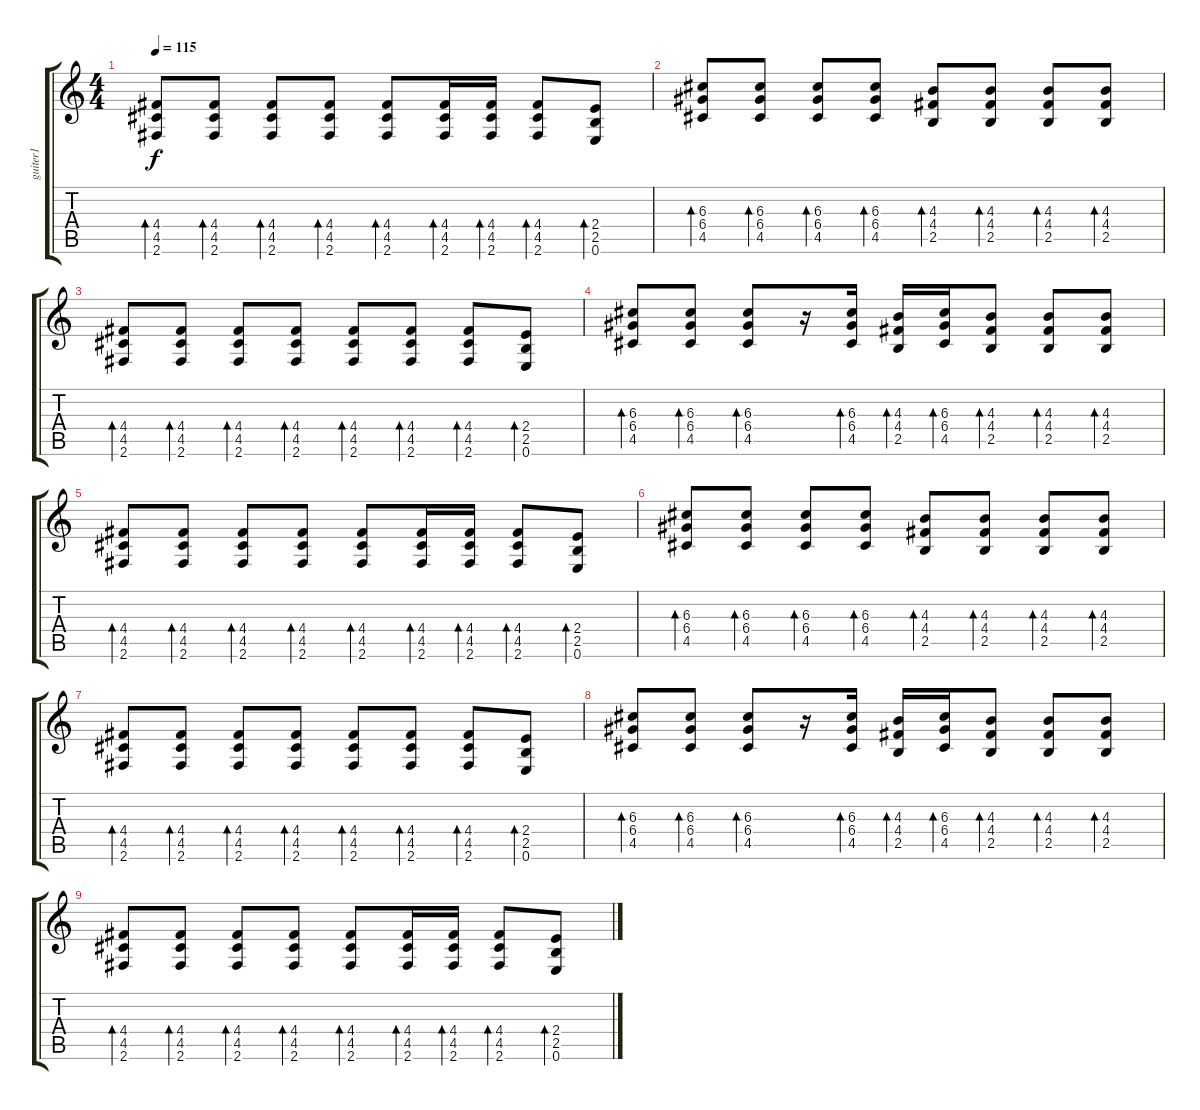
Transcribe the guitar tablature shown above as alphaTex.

\track ("guiter1" "guiter1") {instrument acousticguitarsteel}
\staff {score tabs}
\tuning (E4 B3 G3 D3 A2 E2) {hide}
\ts (4 4)
\tempo 115
\clef g2
\ks c
(4.4 4.5 2.6).8{bd 120 dy f} (4.4 4.5 2.6).8{bd 120} (4.4 4.5 2.6).8{bd 120} (4.4 4.5 2.6).8{bd 120} (4.4 4.5 2.6).8{bd 120} (4.4 4.5 2.6).16{bd 120} (4.4 4.5 2.6).16{bd 120} (4.4 4.5 2.6).8{bd 120} (2.4 2.5 0.6).8{bd 120} |
(6.3 6.4 4.5).8{bd 120} (6.3 6.4 4.5).8{bd 120} (6.3 6.4 4.5).8{bd 120} (6.3 6.4 4.5).8{bd 120} (4.3 4.4 2.5).8{bd 120} (4.3 4.4 2.5).8{bd 120} (4.3 4.4 2.5).8{bd 120} (4.3 4.4 2.5).8{bd 120} |
(4.4 4.5 2.6).8{bd 120} (4.4 4.5 2.6).8{bd 120} (4.4 4.5 2.6).8{bd 120} (4.4 4.5 2.6).8{bd 120} (4.4 4.5 2.6).8{bd 120} (4.4 4.5 2.6).8{bd 120} (4.4 4.5 2.6).8{bd 120} (2.4 2.5 0.6).8{bd 120} |
(6.3 6.4 4.5).8{bd 120} (6.3 6.4 4.5).8{bd 120} (6.3 6.4 4.5).8{bd 120} r.16 (6.3 6.4 4.5).16{bd 120} (4.3 4.4 2.5).16{bd 120} (6.3 6.4 4.5).16{bd 120} (4.3 4.4 2.5).8{bd 120} (4.3 4.4 2.5).8{bd 120} (4.3 4.4 2.5).8{bd 120} |
(4.4 4.5 2.6).8{bd 120} (4.4 4.5 2.6).8{bd 120} (4.4 4.5 2.6).8{bd 120} (4.4 4.5 2.6).8{bd 120} (4.4 4.5 2.6).8{bd 120} (4.4 4.5 2.6).16{bd 120} (4.4 4.5 2.6).16{bd 120} (4.4 4.5 2.6).8{bd 120} (2.4 2.5 0.6).8{bd 120} |
(6.3 6.4 4.5).8{bd 120} (6.3 6.4 4.5).8{bd 120} (6.3 6.4 4.5).8{bd 120} (6.3 6.4 4.5).8{bd 120} (4.3 4.4 2.5).8{bd 120} (4.3 4.4 2.5).8{bd 120} (4.3 4.4 2.5).8{bd 120} (4.3 4.4 2.5).8{bd 120} |
(4.4 4.5 2.6).8{bd 120} (4.4 4.5 2.6).8{bd 120} (4.4 4.5 2.6).8{bd 120} (4.4 4.5 2.6).8{bd 120} (4.4 4.5 2.6).8{bd 120} (4.4 4.5 2.6).8{bd 120} (4.4 4.5 2.6).8{bd 120} (2.4 2.5 0.6).8{bd 120} |
(6.3 6.4 4.5).8{bd 120 volume 5} (6.3 6.4 4.5).8{bd 120} (6.3 6.4 4.5).8{bd 120} r.16 (6.3 6.4 4.5).16{bd 120} (4.3 4.4 2.5).16{bd 120} (6.3 6.4 4.5).16{bd 120} (4.3 4.4 2.5).8{bd 120} (4.3 4.4 2.5).8{bd 120} (4.3 4.4 2.5).8{bd 120} |
(4.4 4.5 2.6).8{bd 120 volume 3} (4.4 4.5 2.6).8{bd 120} (4.4 4.5 2.6).8{bd 120} (4.4 4.5 2.6).8{bd 120} (4.4 4.5 2.6).8{bd 120 volume 2} (4.4 4.5 2.6).16{bd 120} (4.4 4.5 2.6).16{bd 120} (4.4 4.5 2.6).8{bd 120 volume 1} (2.4 2.5 0.6).8{bd 120}
